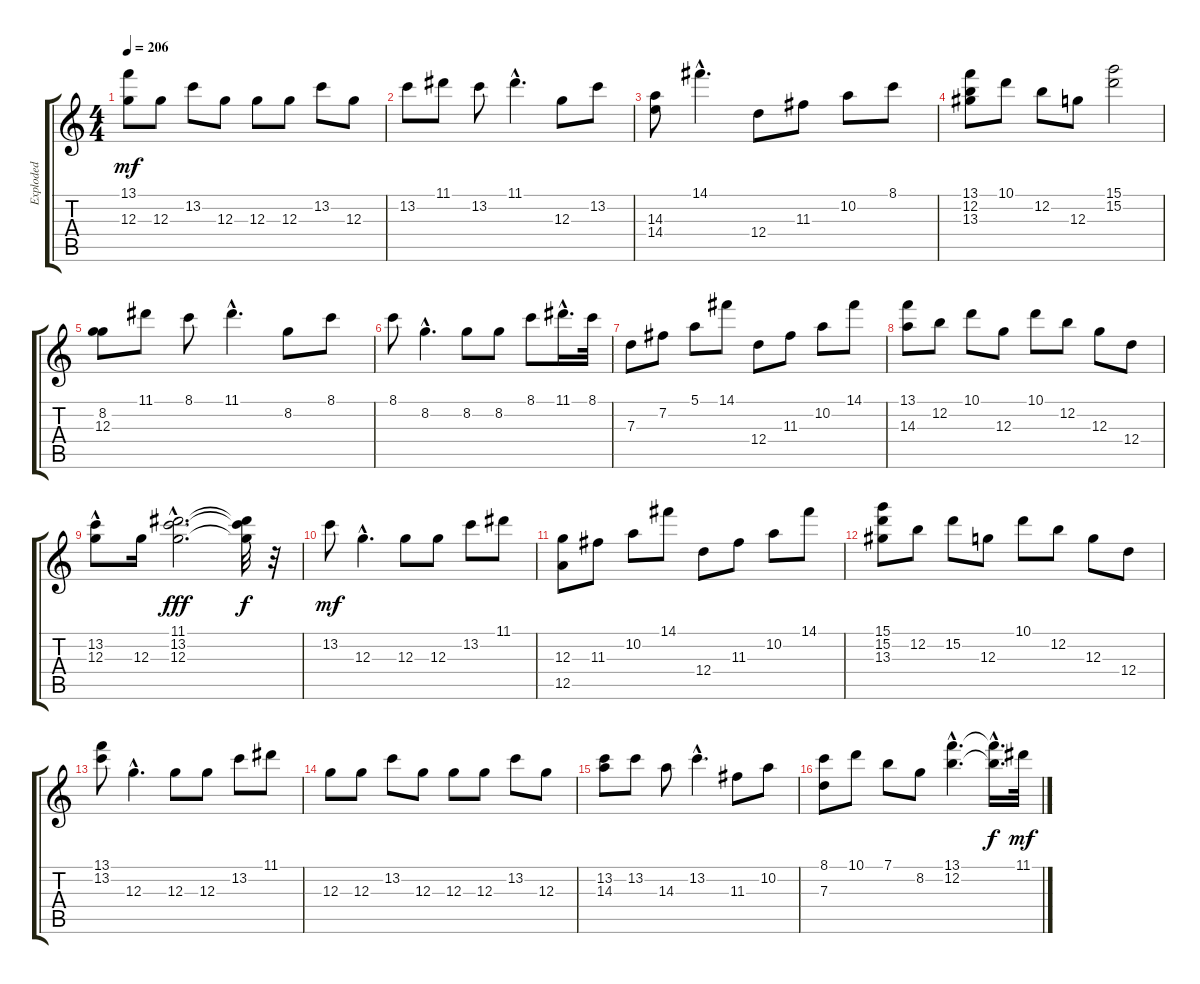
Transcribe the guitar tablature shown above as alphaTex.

\track ("Exploded" "Exploded") {instrument electricguitarmuted}
\staff {score tabs}
\tuning (E4 B3 G3 D3 A2 E2) {hide}
\ts (4 4)
\tempo 206
\clef g2
\ks c
(13.1 12.3).8{dy mf} 12.3.8 13.2.8 12.3.8 12.3.8 12.3.8 13.2.8 12.3.8 |
13.2.8 11.1.8 13.2.8 11.1{hac}.4{d} 12.3.8 13.2.8 |
(14.3 14.4).8 14.1{hac}.4{d} 12.4.8 11.3.8 10.2.8 8.1.8 |
(13.1 12.2 13.3).8 10.1.8 12.2.8 12.3.8 (15.1 15.2).2 |
(8.2 12.3).8 11.1.8 8.1.8 11.1{hac}.4{d} 8.2.8 8.1.8 |
8.1.8 8.2{hac}.4{d} 8.2.8 8.2.8 8.1.8 11.1{hac}.16{d} 8.1.32 |
7.3.8 7.2.8 5.1.8 14.1.8 12.4.8 11.3.8 10.2.8 14.1.8 |
(13.1 14.3).8 12.2.8 10.1.8 12.3.8 10.1.8 12.2.8 12.3.8 12.4.8 |
(13.2 12.3{hac}).8 12.3.16 (11.1{hac} 13.2{hac} 12.3{hac}).2{d dy fff} (11.1{t} 13.2{t} 12.3{t}).32{dy f} r.32 |
13.2.8{dy mf} 12.3{hac}.4{d} 12.3.8 12.3.8 13.2.8 11.1.8 |
(12.3 12.5).8 11.3.8 10.2.8 14.1.8 12.4.8 11.3.8 10.2.8 14.1.8 |
(15.1 15.2 13.3).8 12.2.8 15.2.8 12.3.8 10.1.8 12.2.8 12.3.8 12.4.8 |
(13.1 13.2).8 12.3{hac}.4{d} 12.3.8 12.3.8 13.2.8 11.1.8 |
12.3.8 12.3.8 13.2.8 12.3.8 12.3.8 12.3.8 13.2.8 12.3.8 |
(13.2 14.3).8 13.2.8 14.3.8 13.2{hac}.4{d} 11.3.8 10.2.8 |
(8.1 7.3).8 10.1.8 7.1.8 8.2.8 (13.1{hac} 12.2{hac}).4{d} (13.1{hac t} 12.2{hac t}).16{d dy f} 11.1.32{dy mf}
